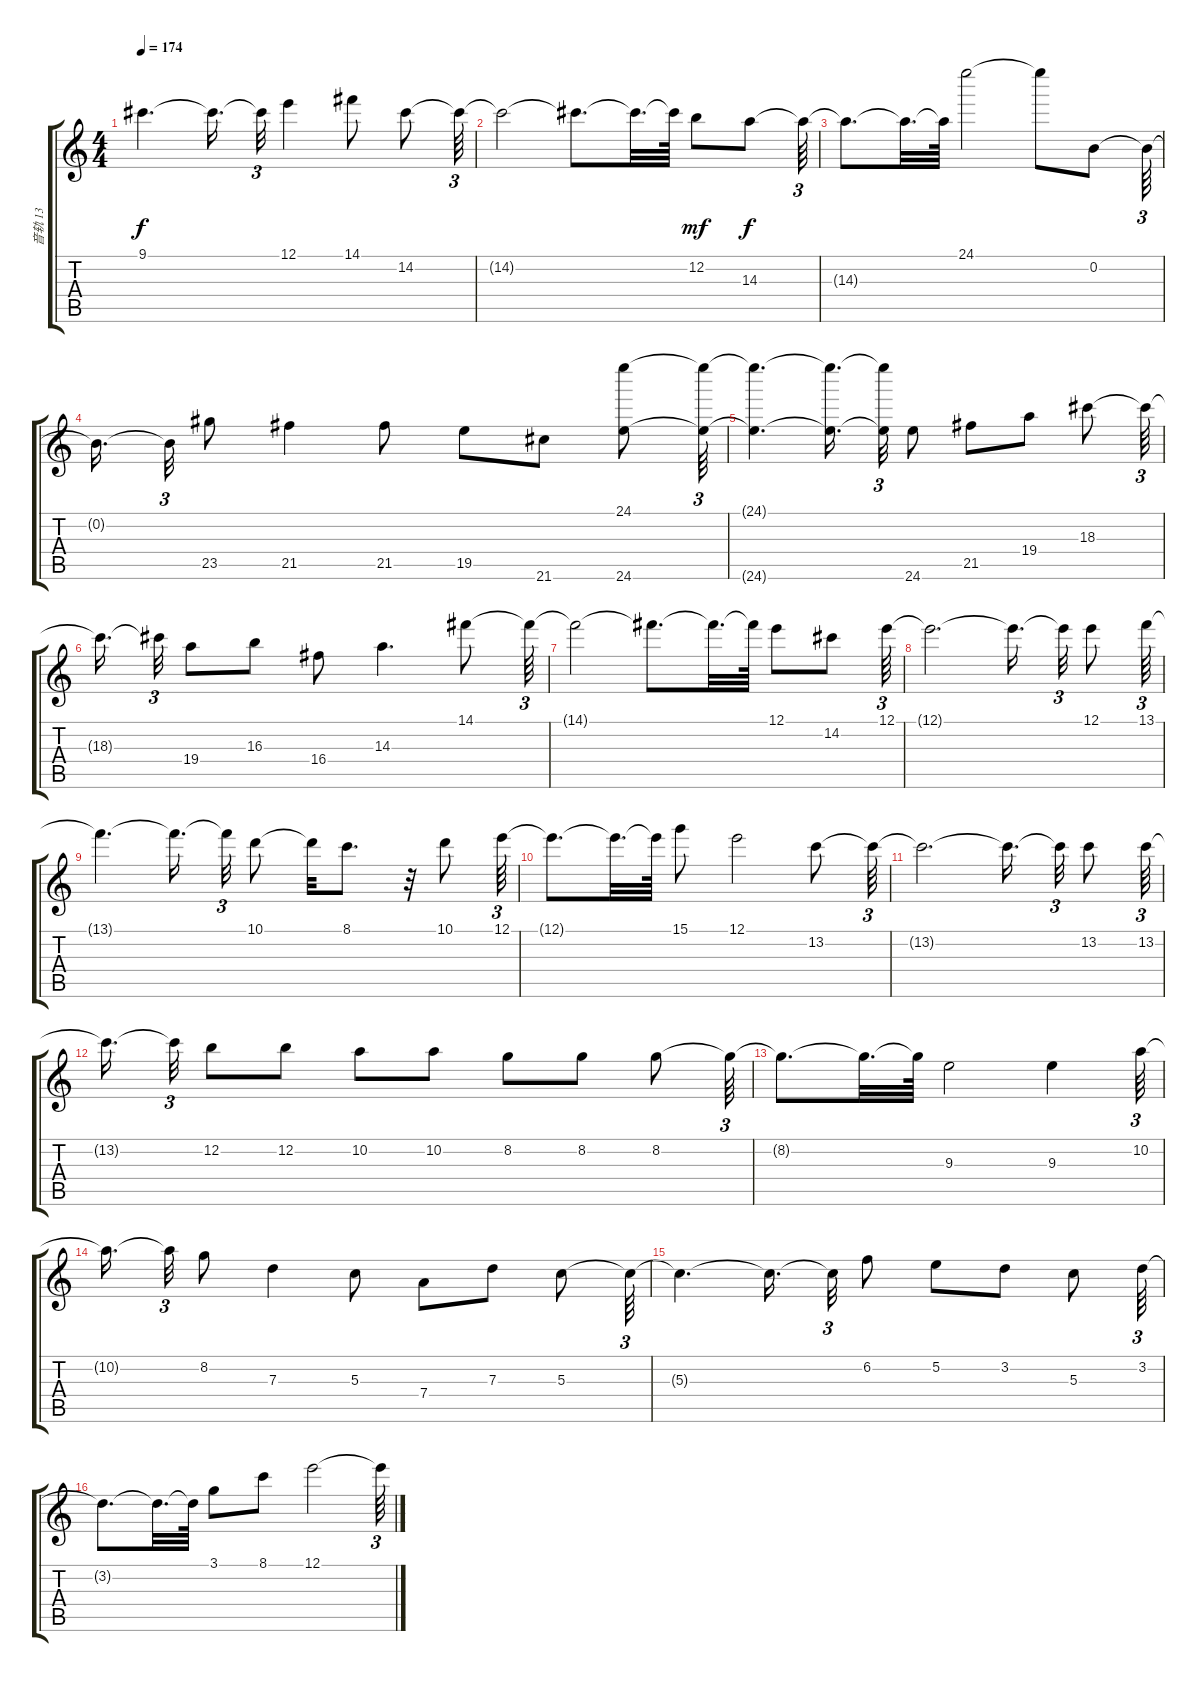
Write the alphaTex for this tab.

\track ("音轨 13" "音轨 13") {instrument distortionguitar}
\staff {score tabs}
\tuning (E4 B3 G3 D3 A2 E2) {hide}
\ts (4 4)
\tempo 174
\clef g2
\ks c
9.1{t}.4{d dy f} 9.1{t}.16{d} 9.1{t}.32{tu (3 2)} 12.1.4 14.1.8 14.2.8 14.2{t}.64{tu (3 2)} |
14.2{t}.2 14.2{t}.8{d} 14.2{t}.32{d} 14.2{t}.64 12.2.8{dy mf} 14.3.8{dy f} 14.3{t}.64{tu (3 2)} |
14.3{t}.8{d} 14.3{t}.32{d} 14.3{t}.64 24.1.2 24.1{t}.8 0.2.8 0.2{t}.64{tu (3 2)} |
0.2{t}.16{d} 0.2{t}.32{tu (3 2)} 23.5.8 21.5.4 21.5.8 19.5.8 21.6.8 (24.1 24.6).8 (24.1{t} 24.6{t}).64{tu (3 2)} |
(24.1{t} 24.6{t}).4{d} (24.1{t} 24.6{t}).16{d} (24.1{t} 24.6{t}).32{tu (3 2)} 24.6.8 21.5.8 19.4.8 18.3.8 18.3{t}.64{tu (3 2)} |
18.3{t}.16{d} 18.3{t}.32{tu (3 2)} 19.4.8 16.3.8 16.4.8 14.3.4{d} 14.1.8 14.1{t}.64{tu (3 2)} |
14.1{t}.2 14.1{t}.8{d} 14.1{t}.32{d} 14.1{t}.64 12.1.8 14.2.8 12.1.64{tu (3 2)} |
12.1{t}.2{d} 12.1{t}.16{d} 12.1{t}.32{tu (3 2)} 12.1.8 13.1.64{tu (3 2)} |
13.1{t}.4{d} 13.1{t}.16{d} 13.1{t}.32{tu (3 2)} 10.1.8 10.1{t}.32 8.1.8{d} r.32 10.1.8 12.1.64{tu (3 2)} |
12.1{t}.8{d} 12.1{t}.32{d} 12.1{t}.64 15.1.8 12.1.2 13.2.8 13.2{t}.64{tu (3 2)} |
13.2{t}.2{d} 13.2{t}.16{d} 13.2{t}.32{tu (3 2)} 13.2.8 13.2.64{tu (3 2)} |
13.2{t}.16{d} 13.2{t}.32{tu (3 2)} 12.2.8 12.2.8 10.2.8 10.2.8 8.2.8 8.2.8 8.2.8 8.2{t}.64{tu (3 2)} |
8.2{t}.8{d} 8.2{t}.32{d} 8.2{t}.64 9.3.2 9.3.4 10.2.64{tu (3 2)} |
10.2{t}.16{d} 10.2{t}.32{tu (3 2)} 8.2.8 7.3.4 5.3.8 7.4.8 7.3.8 5.3.8 5.3{t}.64{tu (3 2)} |
5.3{t}.4{d} 5.3{t}.16{d} 5.3{t}.32{tu (3 2)} 6.2.8 5.2.8 3.2.8 5.3.8 3.2.64{tu (3 2)} |
3.2{t}.8{d} 3.2{t}.32{d} 3.2{t}.64 3.1.8 8.1.8 12.1.2 12.1{t}.64{tu (3 2)}
